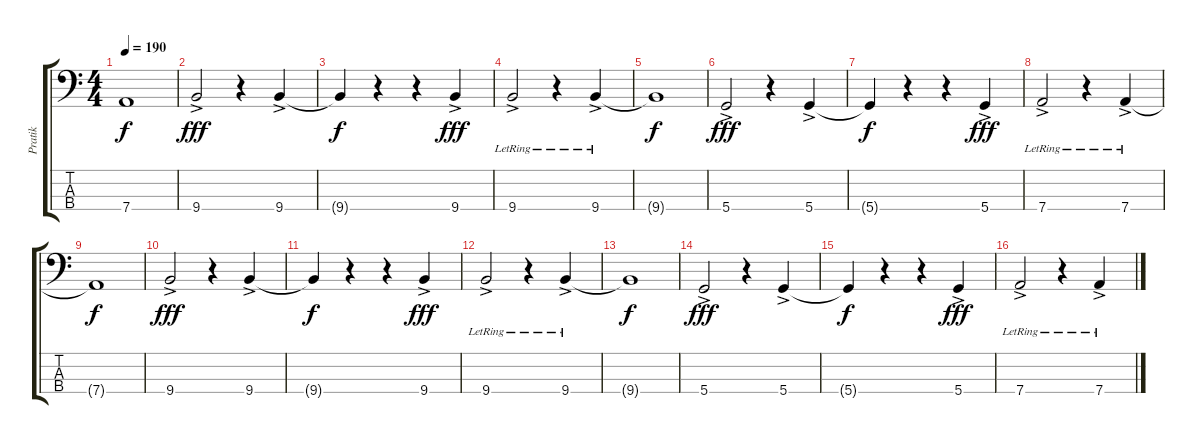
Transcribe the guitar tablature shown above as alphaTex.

\track ("Pratik" "Pratik") {instrument electricbassfinger}
\staff {score tabs}
\tuning (G2 D2 A1 D1) {hide}
\ts (4 4)
\tempo 190
\clef f4
\ks c
7.4{t}.1{dy f} |
9.4{ac}.2{dy fff} r.4 9.4{ac}.4 |
9.4{t}.4{dy f} r.4 r.4 9.4{ac}.4{dy fff} |
9.4{ac lr}.2 r.4 9.4{ac lr}.4 |
9.4{t}.1{dy f} |
5.4{ac}.2{dy fff} r.4 5.4{ac}.4 |
5.4{t}.4{dy f} r.4 r.4 5.4{ac}.4{dy fff} |
7.4{ac lr}.2 r.4 7.4{ac lr}.4 |
7.4{t}.1{dy f} |
9.4{ac}.2{dy fff} r.4 9.4{ac}.4 |
9.4{t}.4{dy f} r.4 r.4 9.4{ac}.4{dy fff} |
9.4{ac lr}.2 r.4 9.4{ac lr}.4 |
9.4{t}.1{dy f} |
5.4{ac}.2{dy fff} r.4 5.4{ac}.4 |
5.4{t}.4{dy f} r.4 r.4 5.4{ac}.4{dy fff} |
7.4{ac lr}.2 r.4 7.4{ac lr}.4
